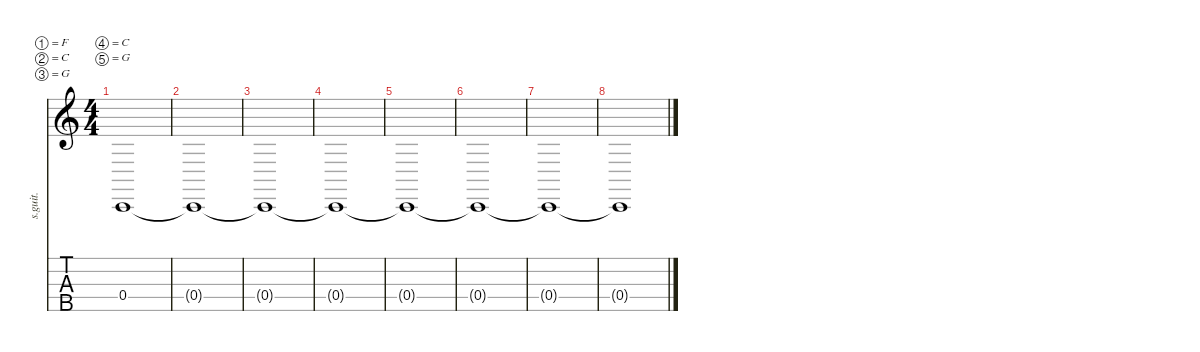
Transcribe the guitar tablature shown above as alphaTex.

\defaultSystemsLayout 4
\hideDynamics
\bracketExtendMode nobrackets
\track ("Adam \"Nolly\" Getgood" "s.guit.") {instrument electricbassfinger}
\staff {score tabs}
\tuning (F2 C2 G1 C1 G0)
\ts (4 4)
\tempo (213 hide)
\clef g2
\ks c
0.4.1{lyrics (0 "") lyrics (1 "") lyrics (2 "") lyrics (3 "") lyrics (4 "") dy mf} |
0.4{t}.1{lyrics (0 "") lyrics (1 "") lyrics (2 "") lyrics (3 "") lyrics (4 "")} |
0.4{t}.1{lyrics (0 "") lyrics (1 "") lyrics (2 "") lyrics (3 "") lyrics (4 "")} |
0.4{t}.1{lyrics (0 "") lyrics (1 "") lyrics (2 "") lyrics (3 "") lyrics (4 "")} |
0.4{t}.1{lyrics (0 "") lyrics (1 "") lyrics (2 "") lyrics (3 "") lyrics (4 "")} |
0.4{t}.1{lyrics (0 "") lyrics (1 "") lyrics (2 "") lyrics (3 "") lyrics (4 "")} |
0.4{t}.1{lyrics (0 "") lyrics (1 "") lyrics (2 "") lyrics (3 "") lyrics (4 "")} |
0.4{t}.1{lyrics (0 "") lyrics (1 "") lyrics (2 "") lyrics (3 "") lyrics (4 "")}
